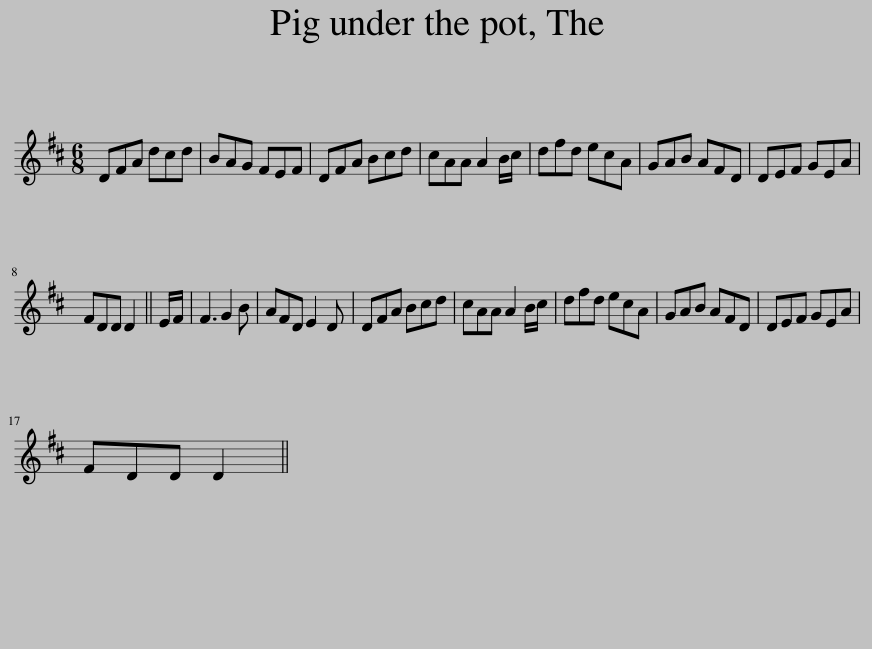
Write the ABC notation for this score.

X:1
L:1/8
M:6/8
I:linebreak $
K:D
V:1 treble
V:1
 DFA dcd | BAG FEF | DFA Bcd | cAA A2 B/c/ | dfd ecA | %5
 GAB AFD | DEF GEA |$ FDD D2 || E/F/ | F3 G2 B | %10
 AFD E2 D | DFA Bcd | cAA A2 B/c/ | dfd ecA | GAB AFD | %15
 DEF GEA |$ FDD D2 || %17
